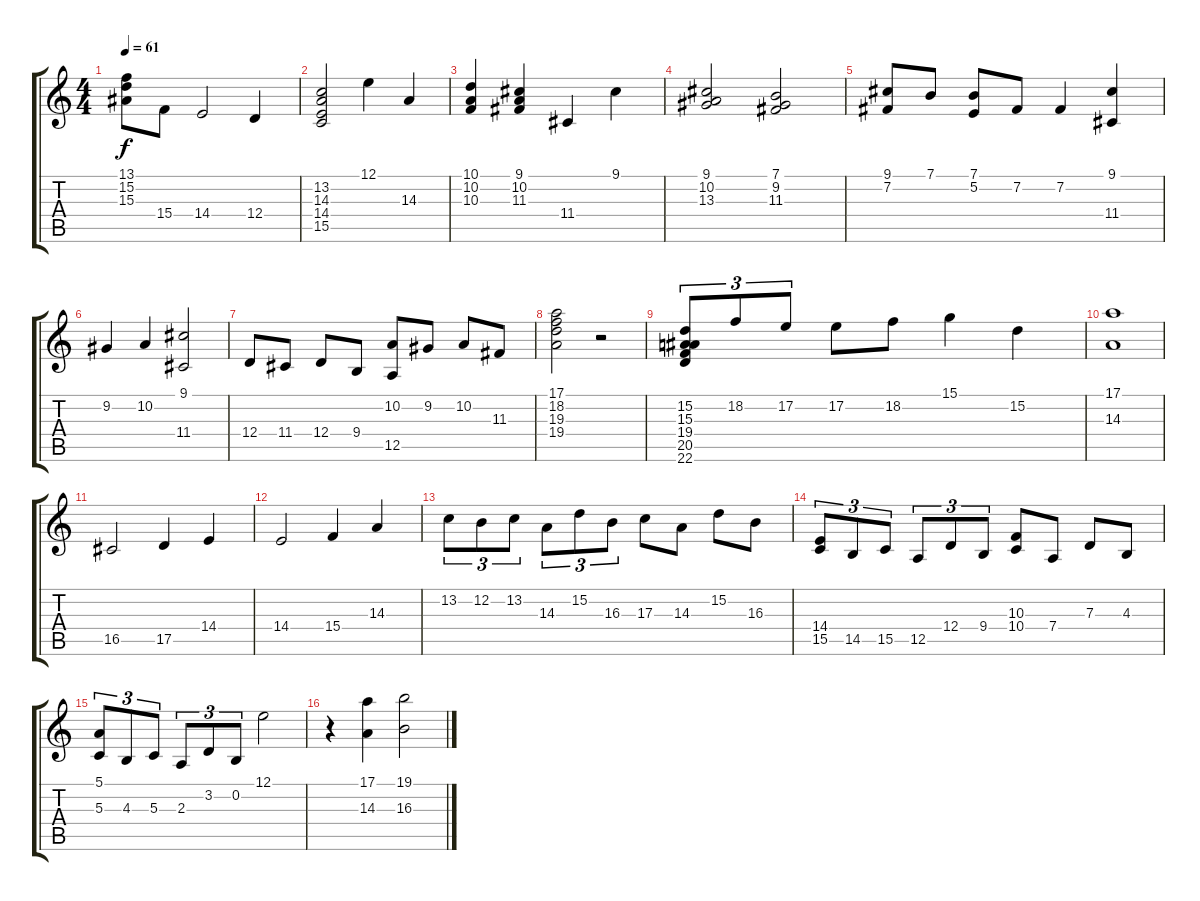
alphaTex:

\track "" {instrument stringensemble1}
\staff {score tabs}
\tuning (E4 B3 G3 D3 A2 E2) {hide}
\ts (4 4)
\tempo 61
\clef g2
\ks c
(13.1 15.2 15.3).8{dy f} 15.4.8 14.4.2 12.4.4 |
(13.2 14.3 14.4 15.5).2 12.1.4 14.3.4 |
(10.1 10.2 10.3).4 (9.1 10.2 11.3).4 11.4.4 9.1.4 |
(9.1 10.2 13.3).2 (7.1 9.2 11.3).2 |
(9.1 7.2).8 7.1.8 (7.1 5.2).8 7.2.8 7.2.4 (9.1 11.4).4 |
9.2.4 10.2.4 (9.1 11.4).2 |
12.4.8 11.4.8 12.4.8 9.4.8 (10.2 12.5).8 9.2.8 10.2.8 11.3.8 |
(17.1 18.2 19.3 19.4).2 r.2 |
(15.2 15.3 19.4 20.5 22.6).8{tu (3 2)} 18.2.8{tu (3 2)} 17.2.8{tu (3 2)} 17.2.8 18.2.8 15.1.4 15.2.4 |
(17.1 14.3).1 |
16.5.2 17.5.4 14.4.4 |
14.4.2 15.4.4 14.3.4 |
13.2.8{tu (3 2)} 12.2.8{tu (3 2)} 13.2.8{tu (3 2)} 14.3.8{tu (3 2)} 15.2.8{tu (3 2)} 16.3.8{tu (3 2)} 17.3.8 14.3.8 15.2.8 16.3.8 |
(14.4 15.5).8{tu (3 2)} 14.5.8{tu (3 2)} 15.5.8{tu (3 2)} 12.5.8{tu (3 2)} 12.4.8{tu (3 2)} 9.4.8{tu (3 2)} (10.3 10.4).8 7.4.8 7.3.8 4.3.8 |
(5.1 5.3).8{tu (3 2)} 4.3.8{tu (3 2)} 5.3.8{tu (3 2)} 2.3.8{tu (3 2)} 3.2.8{tu (3 2)} 0.2.8{tu (3 2)} 12.1.2 |
r.4 (17.1 14.3).4 (19.1 16.3).2
